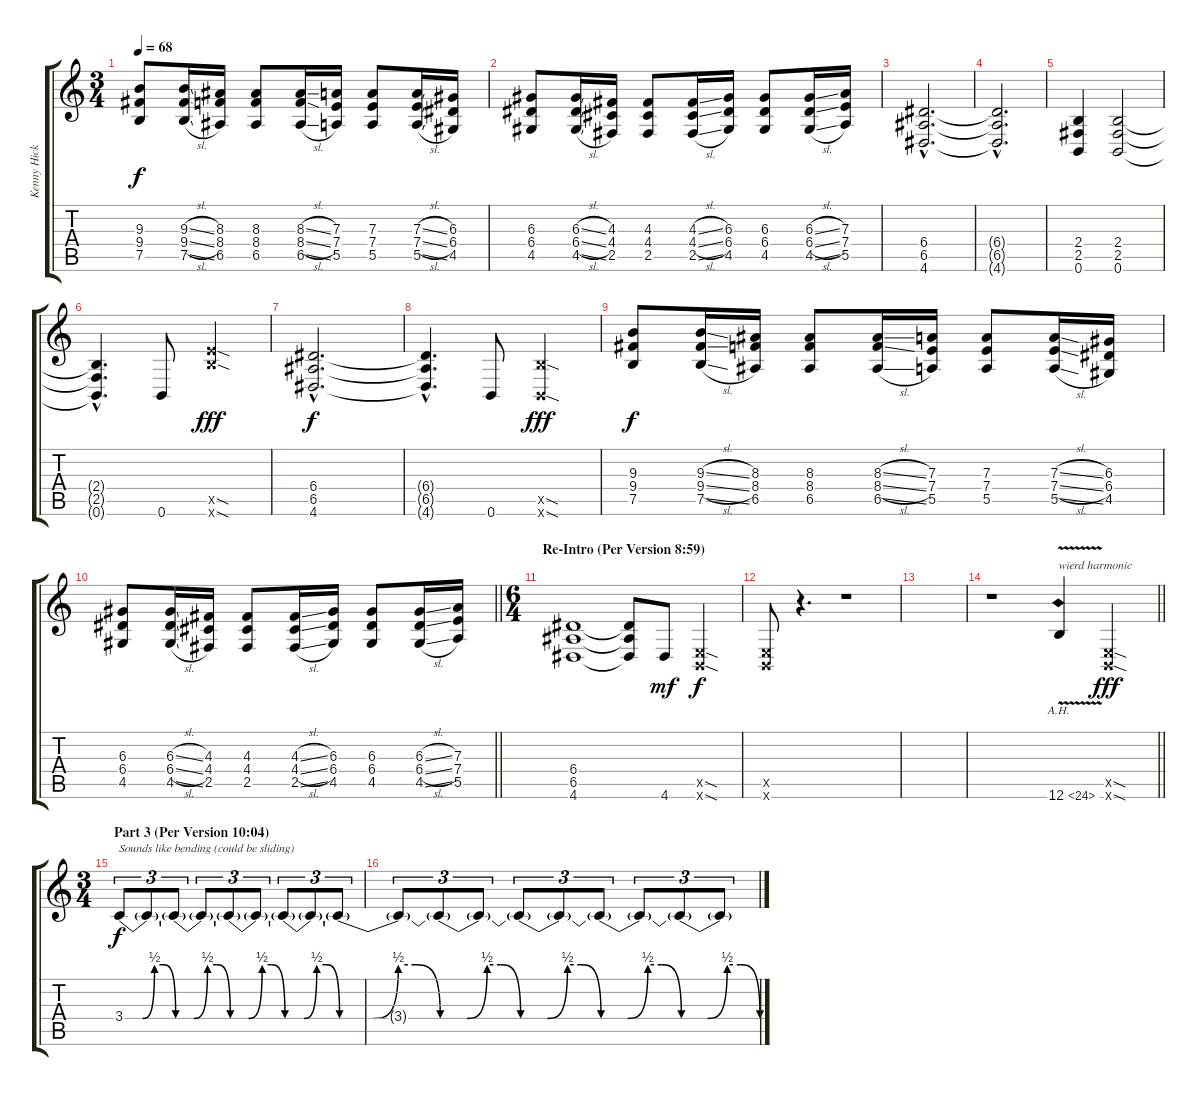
\track ("Kenny Hickey" "Kenny Hick") {instrument overdrivenguitar}
\staff {score tabs}
\tuning (B3 Gb3 D3 A2 E2 B1) {hide}
\ts (3 4)
\tempo 68
\clef g2
\ks c
(9.3 9.4 7.5).8{dy f} (9.3{sl} 9.4{sl} 7.5{sl}).16 (8.3 8.4 6.5).16 (8.3 8.4 6.5).8 (8.3{sl} 8.4{sl} 6.5{sl}).16 (7.3 7.4 5.5).16 (7.3 7.4 5.5).8 (7.3{sl} 7.4{sl} 5.5{sl}).16 (6.3 6.4 4.5).16 |
(6.3 6.4 4.5).8 (6.3{sl} 6.4{sl} 4.5{sl}).16 (4.3 4.4 2.5).16 (4.3 4.4 2.5).8 (4.3{sl} 4.4{sl} 2.5{sl}).16 (6.3 6.4 4.5).16 (6.3 6.4 4.5).8 (6.3{sl} 6.4{sl} 4.5{sl}).16 (7.3 7.4 5.5).16 |
(6.4{hac} 6.5{hac} 4.6{hac}).2{d} |
(6.4{hac t} 6.5{hac t} 4.6{hac t}).2{d} |
(2.4 2.5 0.6).4 (2.4 2.5 0.6).2 |
(2.4{hac t} 2.5{hac t} 0.6{hac t}).4{d} 0.6.8 (12.5{sod x} 12.6{sod x}).4{dy fff} |
(6.4{hac} 6.5{hac} 4.6{hac}).2{d dy f} |
(6.4{hac t} 6.5{hac t} 4.6{hac t}).4{d} 0.6.8 (7.5{sod x} 0.6{sod x}).4{dy fff} |
(9.3 9.4 7.5).8{dy f} (9.3{sl} 9.4{sl} 7.5{sl}).16 (8.3 8.4 6.5).16 (8.3 8.4 6.5).8 (8.3{sl} 8.4{sl} 6.5{sl}).16 (7.3 7.4 5.5).16 (7.3 7.4 5.5).8 (7.3{sl} 7.4{sl} 5.5{sl}).16 (6.3 6.4 4.5).16 |
\barLineRight lightlight
(6.3 6.4 4.5).8 (6.3{sl} 6.4{sl} 4.5{sl}).16 (4.3 4.4 2.5).16 (4.3 4.4 2.5).8 (4.3{sl} 4.4{sl} 2.5{sl}).16 (6.3 6.4 4.5).16 (6.3 6.4 4.5).8 (6.3{sl} 6.4{sl} 4.5{sl}).16 (7.3 7.4 5.5).16 |
\ts (6 4)
\section ("" "Re-Intro (Per Version 8:59)")
(6.4 6.5 4.6).1 (6.4{t} 6.5{t} 4.6{t}).8 4.6.8{dy mf} (0.5{sod x} 0.6{sod x}).4{dy f} |
(0.5{x} 0.6{x}).8 r.4{d} r.1 |
|
\barLineRight lightlight
r.1 12.6{ah 12 v}.4{txt "wierd harmonic"} (0.5{sod x} 0.6{sod x}).4{dy fff} |
\ts (3 4)
\section ("" "Part 3 (Per Version 10:04)")
3.4{be (custom 0 0 21 0 35 2 45 2 60 0)}.8{tu (3 2) txt "Sounds like bending (could be sliding)" dy f} 3.4{t}.8{tu (3 2)} 3.4{be (custom 0 0 20 0 35 2 45 2 60 0) t}.8{tu (3 2)} 3.4{t}.8{tu (3 2)} 3.4{be (custom 0 0 20 0 35 2 45 2 60 0) t}.8{tu (3 2)} 3.4{t}.8{tu (3 2)} 3.4{be (custom 0 0 21 0 35 2 45 2 60 0) t}.8{tu (3 2)} 3.4{t}.8{tu (3 2)} 3.4{be (custom 0 0 20 0 35 2 45 2 60 0) t}.8{tu (3 2)} |
3.4{t}.8{tu (3 2)} 3.4{be (custom 0 0 20 0 35 2 45 2 60 0) t}.8{tu (3 2)} 3.4{t}.8{tu (3 2)} 3.4{be (custom 0 0 20 0 35 2 45 2 60 0) t}.8{tu (3 2)} 3.4{t}.8{tu (3 2)} 3.4{be (custom 0 0 20 0 35 2 45 2 60 0) t}.8{tu (3 2)} 3.4{t}.8{tu (3 2)} 3.4{be (custom 0 0 20 0 35 2 45 2 60 0) t}.8{tu (3 2)} 3.4{t}.8{tu (3 2)}
